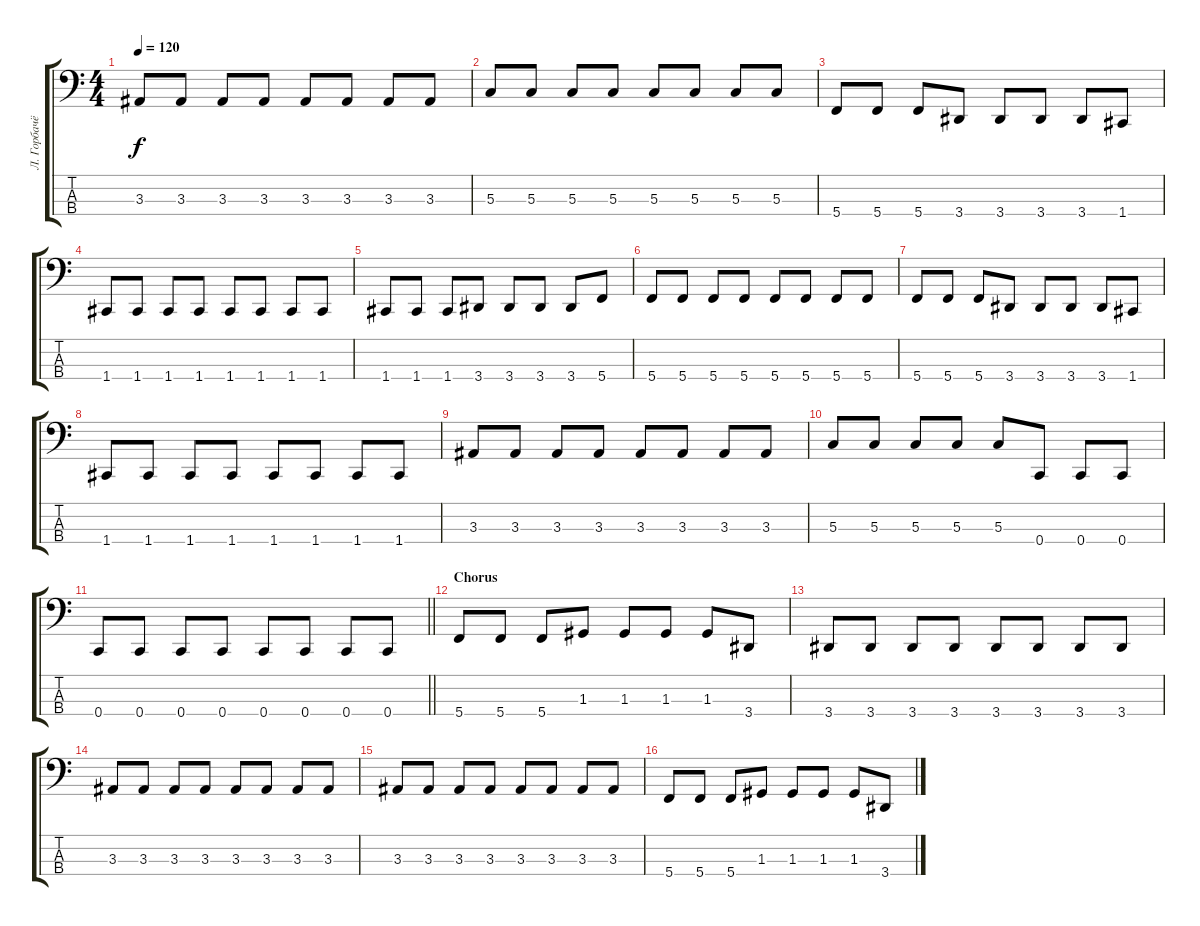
\track ("Л. Горбачёв" "Л. Горбачё") {instrument electricbassfinger}
\staff {score tabs}
\tuning (F2 C2 G1 C1) {hide}
\ts (4 4)
\tempo 120
\clef f4
\ks c
3.3.8{dy f} 3.3.8 3.3.8 3.3.8 3.3.8 3.3.8 3.3.8 3.3.8 |
5.3.8 5.3.8 5.3.8 5.3.8 5.3.8 5.3.8 5.3.8 5.3.8 |
5.4.8 5.4.8 5.4.8 3.4.8 3.4.8 3.4.8 3.4.8 1.4.8 |
1.4.8 1.4.8 1.4.8 1.4.8 1.4.8 1.4.8 1.4.8 1.4.8 |
1.4.8 1.4.8 1.4.8 3.4.8 3.4.8 3.4.8 3.4.8 5.4.8 |
5.4.8 5.4.8 5.4.8 5.4.8 5.4.8 5.4.8 5.4.8 5.4.8 |
5.4.8 5.4.8 5.4.8 3.4.8 3.4.8 3.4.8 3.4.8 1.4.8 |
1.4.8 1.4.8 1.4.8 1.4.8 1.4.8 1.4.8 1.4.8 1.4.8 |
3.3.8 3.3.8 3.3.8 3.3.8 3.3.8 3.3.8 3.3.8 3.3.8 |
5.3.8 5.3.8 5.3.8 5.3.8 5.3.8 0.4.8 0.4.8 0.4.8 |
\barLineRight lightlight
0.4.8 0.4.8 0.4.8 0.4.8 0.4.8 0.4.8 0.4.8 0.4.8 |
\section ("" "Chorus")
5.4.8 5.4.8 5.4.8 1.3.8 1.3.8 1.3.8 1.3.8 3.4.8 |
3.4.8 3.4.8 3.4.8 3.4.8 3.4.8 3.4.8 3.4.8 3.4.8 |
3.3.8 3.3.8 3.3.8 3.3.8 3.3.8 3.3.8 3.3.8 3.3.8 |
3.3.8 3.3.8 3.3.8 3.3.8 3.3.8 3.3.8 3.3.8 3.3.8 |
5.4.8 5.4.8 5.4.8 1.3.8 1.3.8 1.3.8 1.3.8 3.4.8
